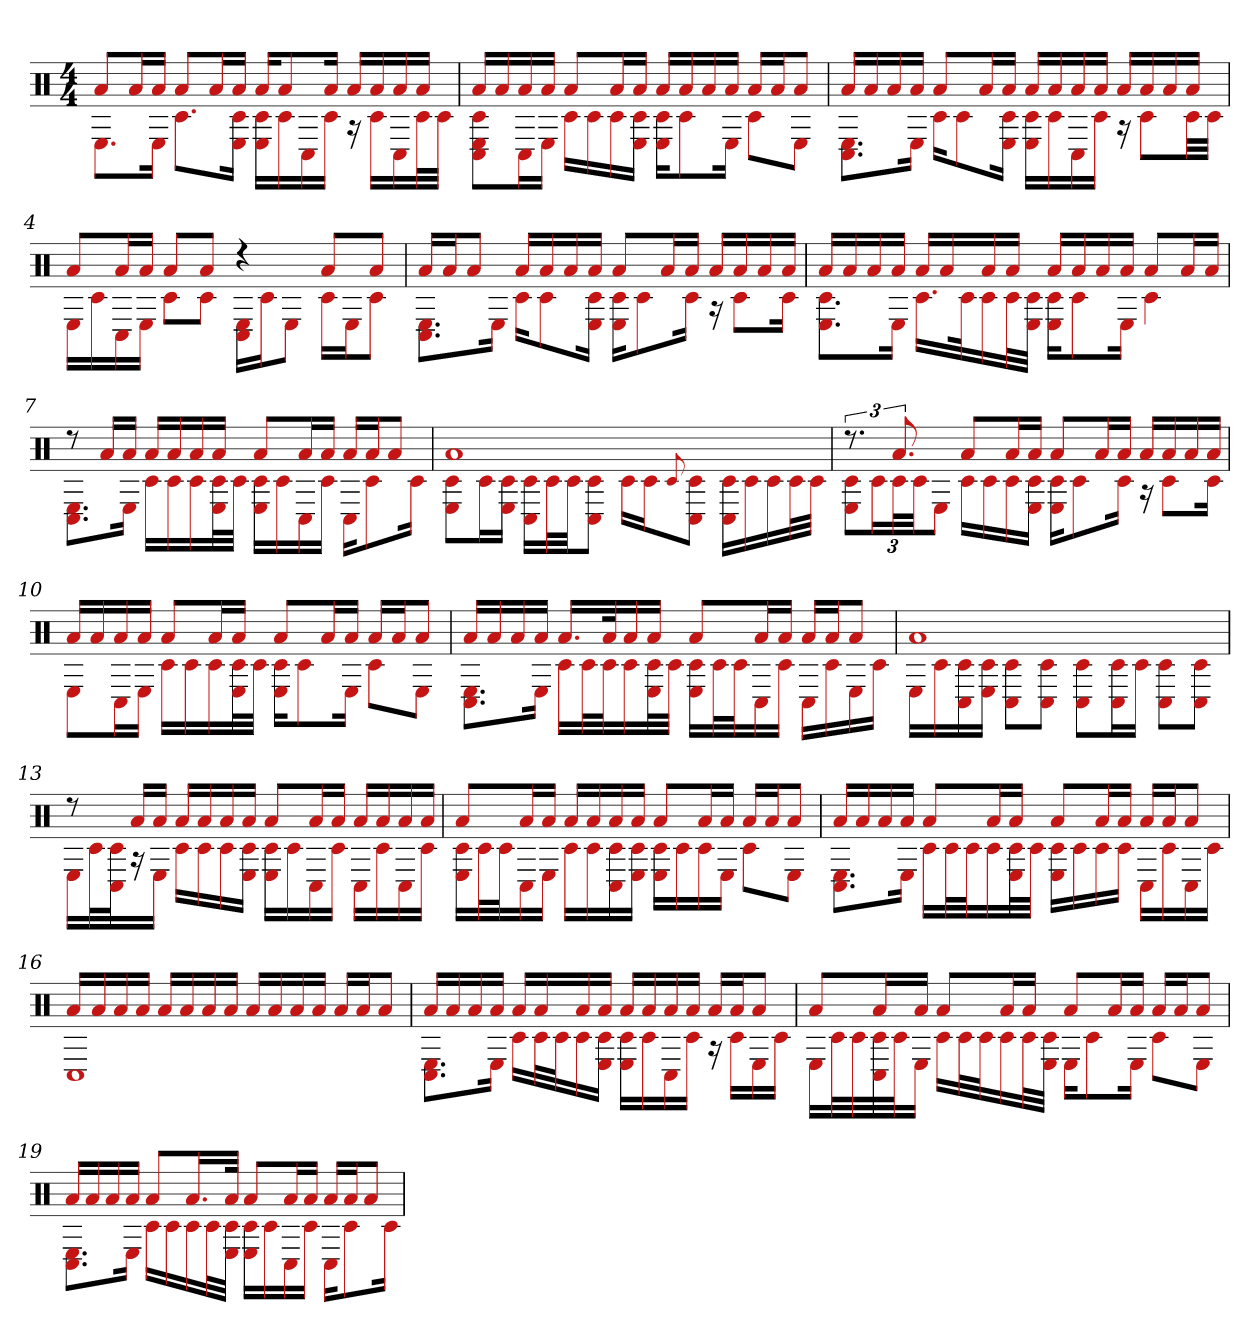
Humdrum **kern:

**kern
*part1
*staff1
*clefX
*k[]
*M4/4
=1
*^
8aL	8.EL
16aL	.
16aJJ	16EJk
8aL	8.c#L
16aL	.
16aJJ	16c# 16EJk
16aKL	16c# 16ELL
8a	16c#
.	16C#
16aJk	16c#JJ
16aLL	16r
16a	16c#LL
16a	16C#
16aJJ	32c#L
.	32c#JJJ
=2	=2
16aLL	8C# 8c# 8EL
16a	.
16a	16C#L
16aJJ	16EJJ
8aL	16c#LL
.	16c#
16aL	16c#
16aJJ	16E 16c#JJ
16aLL	16c# 16EKL
16a	8c#
16a	.
16aJJ	16EJk
16aLL	8c#L
16aJ	.
8aJ	8EJ
=3	=3
16aLL	8.E 8.C#L
16a	.
16a	.
16aJJ	16EJk
8aL	16c#KL
.	8c#
16aL	.
16aJJ	16E 16c#Jk
16aLL	16c# 16ELL
16a	16c#
16a	16C#
16aJJ	16c#JJ
16aLL	16r
16a	8c#L
16a	.
16aJJ	32c#LL
.	32c#JJJ
=4	=4
8aL	16ELL
.	16c#
16aL	16C#
16aJJ	16EJJ
8aL	8c#L
8aJ	8c#J
4r	16C# 16ELL
.	16c#J
.	8EJ
8aL	16c#LL
.	16EJ
8aJ	8c#J
=5	=5
16aLL	8.C# 8.EL
16aJ	.
8aJ	.
.	16EJk
16aLL	16c#KL
16a	8c#
16a	.
16aJJ	16E 16c#Jk
8aL	16E 16c#KL
.	8c#
16aL	.
16aJJ	16c#Jk
16aLL	16r
16a	8c#L
16a	.
16aJJ	16c#Jk
=6	=6
16aLL	8.c# 8.EL
16a	.
16a	.
16aJJ	16EJk
16aLL	16.c#LL
16a	.
.	32c#k
16a	16c#
16aJJ	32c#L
.	32E 32c#JJJ
16aLL	16c# 16EKL
16a	8c#
16a	.
16aJJ	16EJk
8aL	4c#
16aL	.
16aJJ	.
=7	=7
8r	8.E 8.C#L
16aLL	.
16aJJ	16EJk
16aLL	16c#LL
16a	16c#
16a	16c#
16aJJ	32E 32c#L
.	32c#JJJ
8aL	16E 16c#LL
.	16c#
16aL	16C#
16aJJ	16c#JJ
16aLL	16C#KL
16aJ	8c#
8aJ	.
.	16c#Jk
=8	=8
1a	8c# 8EL
.	16c#L
.	16E 16c#JJ
.	16C# 16c#LL
.	32c#L
.	32c#JJ
.	8C# 8c#J
.	16c#LL
.	16c#J
.	8qqc#
.	8C# 8c#J
.	16C# 16c#LL
.	16c#
.	16c#
.	32c#L
.	32c#JJJ
=9	=9
12.r	12E 12c#L
.	24c#L
12.a	48c#L
.	48c#JJ
.	12EJ
8aL	16c#LL
.	16c#
16aL	16c#
16aJJ	16E 16c#JJ
8aL	16c# 16EKL
.	8c#
16aL	.
16aJJ	16c#Jk
16aLL	16r
16a	8c#L
16a	.
16aJJ	16c#Jk
=10	=10
16aLL	8EL
16a	.
16a	16C#L
16aJJ	16EJJ
8aL	16c#LL
.	16c#
16aL	16c#
16aJJ	32c# 32EL
.	32c#JJJ
8aL	16c# 16EKL
.	8c#
16aL	.
16aJJ	16EJk
16aLL	8c#L
16aJ	.
8aJ	8EJ
=11	=11
16aLL	8.C# 8.EL
16a	.
16a	.
16aJJ	16EJk
16.aLL	16c#LL
.	32c#L
32ak	32c#J
16a	16c#
16aJJ	32c# 32EL
.	32c#JJJ
8aL	16c# 16ELL
.	32c#L
.	32c#J
16aL	16C#
16aJJ	16c#JJ
16aLL	16C#LL
16aJ	16c#
8aJ	16E
.	16c#JJ
=12	=12
1a	16ELL
.	16c#
.	16C# 16c#
.	16c# 16EJJ
.	8C# 8c#L
.	8C# 8c#J
.	8C# 8c#L
.	16C# 16c#L
.	16c#JJ
.	8C# 8c#L
.	8C# 8c#J
=13	=13
8r	16ELL
.	32c#L
.	32c# 32C#J
16aLL	16r
16aJJ	16EJJ
16aLL	16c#LL
16a	16c#
16a	16c#
16aJJ	16c# 16EJJ
8aL	16E 16c#LL
.	16c#
16aL	16C#
16aJJ	16c#JJ
16aLL	16C#LL
16a	16c#
16a	16C#
16aJJ	16c#JJ
=14	=14
8aL	16c# 16ELL
.	32c#L
.	32c#J
16aL	16C#
16aJJ	16EJJ
16aLL	16c#LL
16a	16c#
16a	16C# 16c#
16aJJ	16E 16c#JJ
8aL	16c# 16ELL
.	16c#
16aL	16c#
16aJJ	16EJJ
16aLL	8c#L
16aJ	.
8aJ	8EJ
=15	=15
16aLL	8.C# 8.EL
16a	.
16a	.
16aJJ	16EJk
8aL	16c#LL
.	32c#L
.	32c#J
16aL	16c#
16aJJ	32E 32c#L
.	32c#JJJ
8aL	16c# 16ELL
.	16c#
16aL	16c#
16aJJ	16c#JJ
16aLL	16C#LL
16aJ	16c#
8aJ	16C#
.	16c#JJ
=16	=16
16aLL	1C#
16a	.
16a	.
16aJJ	.
16aLL	.
16a	.
16a	.
16aJJ	.
16aLL	.
16a	.
16a	.
16aJJ	.
16aLL	.
16aJ	.
8aJ	.
=17	=17
16aLL	8.C# 8.EL
16a	.
16a	.
16aJJ	16EJk
16aLL	16c#LL
16a	32c#L
.	32c#J
16a	16c#
16aJJ	16E 16c#JJ
16aLL	16E 16c#LL
16a	16c#
16a	16C#
16aJJ	16c#JJ
16aLL	16r
16aJ	16c#LL
8aJ	16E
.	16c#JJ
=18	=18
8aL	16ELL
.	32c#L
.	32c#
16aL	32c# 32C#
.	32c#J
16aJJ	16EJJ
8aL	16c#LL
.	32c#L
.	32c#J
16aL	16c#
16aJJ	32c#L
.	32E 32c#JJJ
8aL	16EKL
.	8c#
16aL	.
16aJJ	16EJk
16aLL	8c#L
16aJ	.
8aJ	8EJ
=19	=19
16aLL	8.C# 8.EL
16a	.
16a	.
16aJJ	16EJk
8aL	16c#LL
.	16c#
16.aL	16c#
.	32c#L
32aJJk	32E 32c#JJJ
8aL	16c# 16ELL
.	16c#
16aL	16C#
16aJJ	16c#JJ
16aLL	16C#KL
16aJ	8c#
8aJ	.
.	16c#Jk
*v	*v
=
*-
